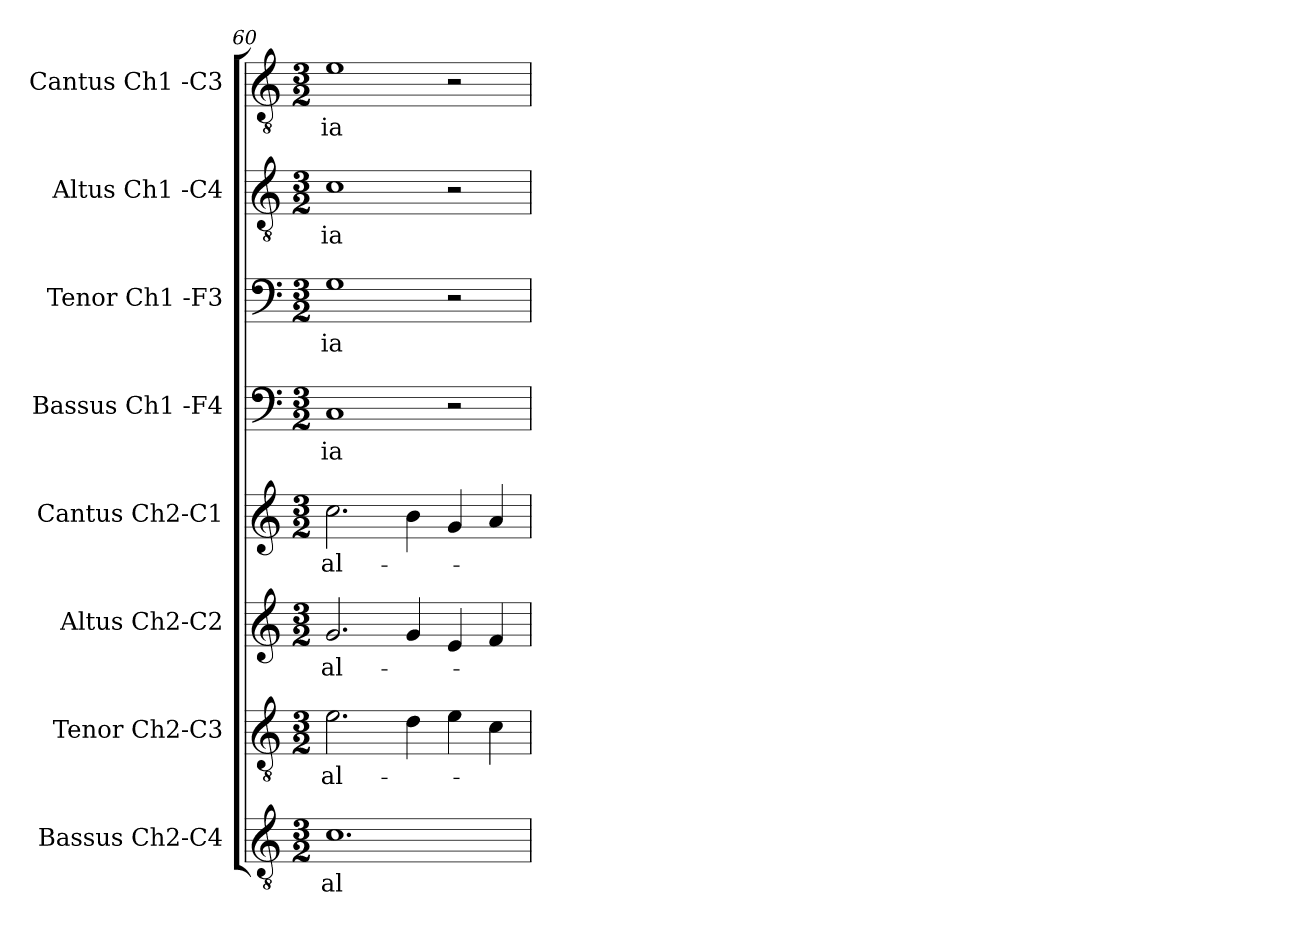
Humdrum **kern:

**kern	**text	**kern	**text	**kern	**text	**kern	**text	**kern	**text	**kern	**text	**kern	**text	**kern	**text
*part8	*part8	*part7	*part7	*part6	*part6	*part5	*part5	*part4	*part4	*part3	*part3	*part2	*part2	*part1	*part1
*staff8	*staff8	*staff7	*staff7	*staff6	*staff6	*staff5	*staff5	*staff4	*staff4	*staff3	*staff3	*staff2	*staff2	*staff1	*staff1
*I"Bassus Ch2-C4	*	*I"Tenor Ch2-C3	*	*I"Altus Ch2-C2	*	*I"Cantus Ch2-C1	*	*I"Bassus Ch1 -F4	*	*I"Tenor Ch1 -F3	*	*I"Altus Ch1 -C4	*	*I"Cantus Ch1 -C3	*
*I'B2	*	*I'T2	*	*I'A2	*	*I'C2	*	*I'B1	*	*I'T1	*	*I'A1	*	*I'C1	*
*clefGv2	*	*clefGv2	*	*clefG2	*	*clefG2	*	*clefF4	*	*clefF4	*	*clefGv2	*	*clefGv2	*
*k[]	*	*k[]	*	*k[]	*	*k[]	*	*k[]	*	*k[]	*	*k[]	*	*k[]	*
*M3/2	*	*M3/2	*	*M3/2	*	*M3/2	*	*M3/2	*	*M3/2	*	*M3/2	*	*M3/2	*
=60	=60	=60	=60	=60	=60	=60	=60	=60	=60	=60	=60	=60	=60	=60	=60
!	!LO:LY:b	!	!LO:LY:b	!	!LO:LY:b	!	!LO:LY:b	!	!LO:LY:b	!	!LO:LY:b	!	!LO:LY:b	!	!LO:LY:b
1.c	al-	2.e\	al-	2.g/	al-	2.cc\	al-	1C	-ia	1G	-ia	1c	-ia	1e	-ia
.	.	4d\	.	4g/	.	4b\	.	.	.	.	.	.	.	.	.
.	.	4e\	.	4e/	.	4g/	.	2r	.	2r	.	2r	.	2r	.
.	.	4c\	.	4f/	.	4a/	.	.	.	.	.	.	.	.	.
=	=	=	=	=	=	=	=	=	=	=	=	=	=	=	=
*-	*-	*-	*-	*-	*-	*-	*-	*-	*-	*-	*-	*-	*-	*-	*-
